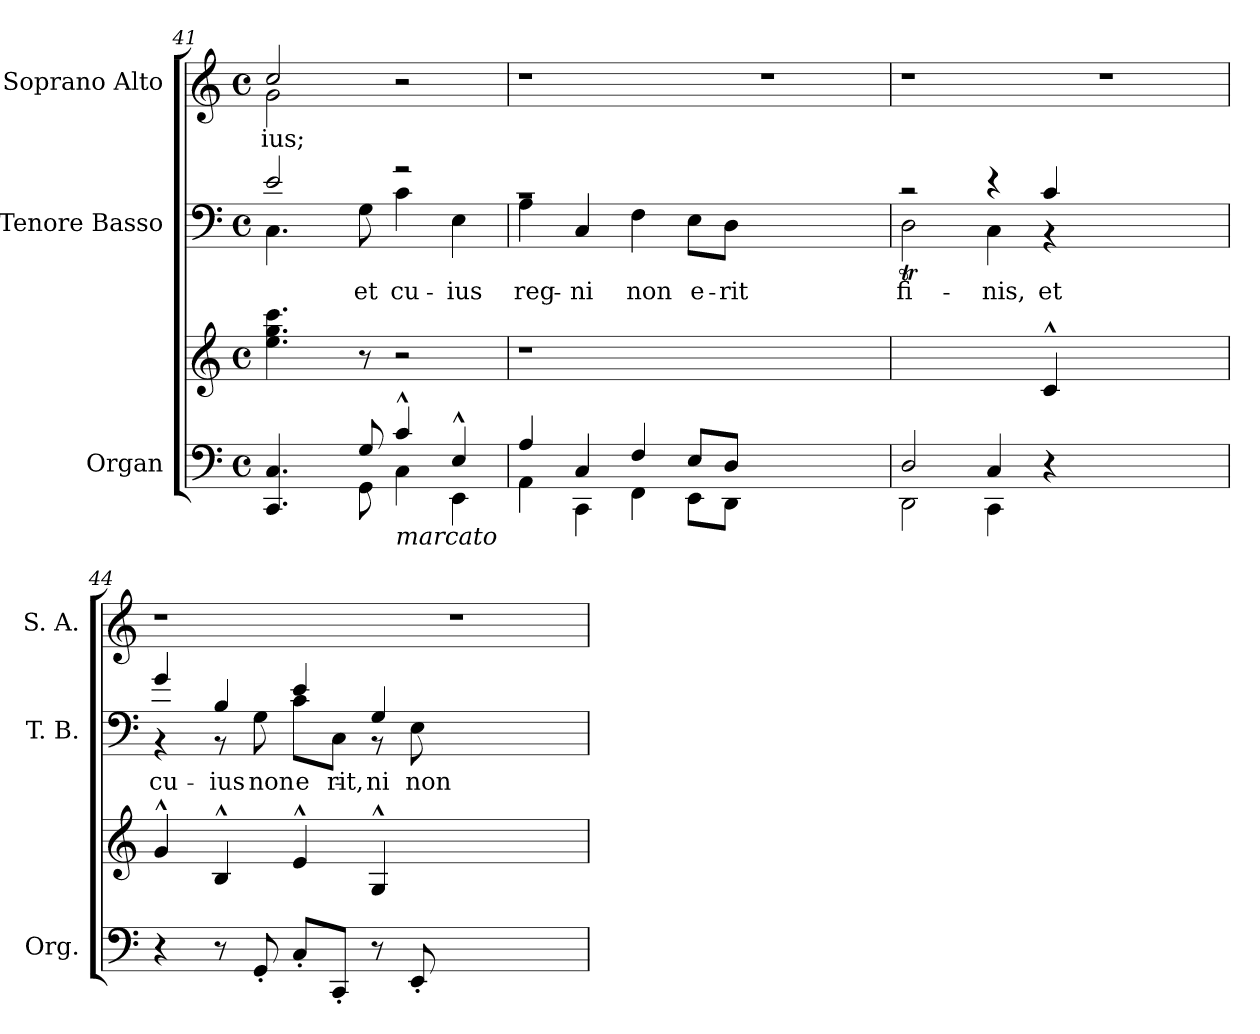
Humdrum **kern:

**kern	**kern	**kern	**text	**kern	**text
*part3	*part3	*part2	*part2	*part1	*part1
*staff4	*staff3	*staff2	*staff2	*staff1	*staff1
*I"Organ	*	*I"Tenore Basso	*	*I"Soprano Alto	*
*I'Org.	*	*I'T. B.	*	*I'S. A.	*
*clefF4	*clefG2	*clefF4	*	*clefG2	*
*k[]	*k[]	*k[]	*	*k[]	*
*C:	*C:	*C:	*	*C:	*
*M4/4	*M4/4	*M4/4	*	*M4/4	*
*met(c)	*met(c)	*met(c)	*	*met(c)	*
=41	=41	=41	=41	=41	=41
*^	*	*^	*	*	*
!	!	!	!	!	!	!LO:TX:a:B:t=D	!
!	!	!	!	!	!	!	!LO:LY:b:color=#000000
*	*	*	*	*	*	*^	*
4.CCi/ 4.Ci	4ryy	4.eei\ 4.ggi 4.ccci	2ei/	4.Ci\	.	2cci/	2gi\	-ius;
.	8ryy	.	.	.	.	.	.	.
!	!	!	!	!	!LO:LY:b:color=#000000	!	!	!
8Gi/	8GGi\	8r	.	8Gi\	et	.	.	.
!LO:TX:b:i:t=marcato	!	!	!	!	!	!	!	!
!	!	!	!	!	!LO:LY:b:color=#000000	!	!	!
4c^^i/	4Ci\	2r	2r	4ci\	cu-	2r	2ryy	.
!	!	!	!	!	!LO:LY:b:color=#000000	!	!	!
4E^^i/	4EEi\	.	.	4Ei\	-ius	.	.	.
*	*	*	*	*	*	*v	*v	*
!!LO:LB:g=z
=42	=42	=42	=42	=42	=42	=42	=42
!	!	!	!	!	!LO:LY:b:color=#000000	!	!
4Ai/	4AAi\	1r	1r	4Ai\	reg-	1r	.
!	!	!	!	!	!LO:LY:b:color=#000000	!	!
4Ci/	4CCi\	.	.	4Ci/	-ni	.	.
!	!	!	!	!	!LO:LY:b:color=#000000	!	!
4Fi/	4FFi\	.	.	4Fi\	non	.	.
!	!	!	!	!	!LO:LY:b:color=#000000	!	!
8Ei/L	8EEi\L	.	.	8Ei\L	e-	.	.
!	!	!	!	!	!LO:LY:b:color=#000000	!	!
8Di/J	8DDi\J	.	.	8Di\J	-rit	.	.
1ryy	1ryy	1ryy	1ryy	1ryy	.	1r	.
=43	=43	=43	=43	=43	=43	=43	=43
!	!	!	!	!	!LO:LY:b:color=#000000	!	!
2Di/	2DDi\	2.ryy	2r	2DTi\	fi-	1r	.
!	!	!	!	!	!LO:LY:b:color=#000000	!	!
4Ci/	4CCi\	.	4r	4Ci\	-nis,	.	.
!	!	!	!	!	!LO:LY:a:color=#000000	!	!
4r	4ryy	4c^^i/	4ci/	4r	et	.	.
1ryy	1ryy	1ryy	1ryy	1ryy	.	1r	.
*v	*v	*	*	*	*	*	*
=44	=44	=44	=44	=44	=44	=44
*^	*	*	*	*	*	*
!	!	!	!	!	!LO:LY:a:color=#000000	!	!
*v	*v	*	*	*	*	*	*
4r	4g^^i/	4gi/	4r	cu-	1r	.
!	!	!	!	!LO:LY:a:color=#000000	!	!
8r	4B^^i/	4Bi/	8r	-ius	.	.
!	!	!	!	!LO:LY:b:color=#000000	!	!
8GG'i/	.	.	8Gi\	non	.	.
!	!	!	!	!LO:LY:a:color=#000000	!	!
!	!	!	!	!LO:LY:b:color=#000000	!	!
8C'i/L	4e^^i/	4ei/	8ci\L	e-	.	.
!	!	!	!	!LO:LY:b:color=#000000	!	!
8CC'i/J	.	.	8Ci\J	-rit,	.	.
!	!	!	!	!LO:LY:a:color=#000000	!	!
8r	4G^^i/	4Gi/	8r	-ni	.	.
!	!	!	!	!LO:LY:b:color=#000000	!	!
8EE'i/	.	.	8Ei\	non	.	.
1ryy	1ryy	1ryy	1ryy	.	1r	.
*	*	*v	*v	*	*	*
=	=	=	=	=	=
*-	*-	*-	*-	*-	*-
